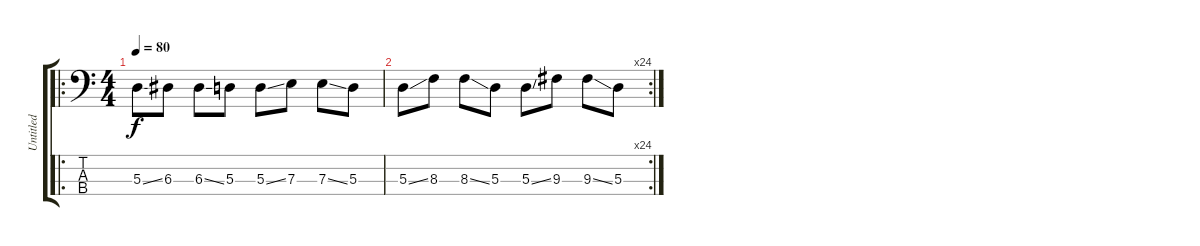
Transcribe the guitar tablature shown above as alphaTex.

\track ("Untitled" "Untitled") {instrument electricbassfinger}
\staff {score tabs}
\tuning (G2 D2 A1 E1) {hide}
\ro
\ts (4 4)
\tempo 80
\clef f4
\ks c
5.3{ss}.8{dy f instrument electricbassfinger} 6.3.8 6.3{ss}.8 5.3.8 5.3{ss}.8 7.3.8 7.3{ss}.8 5.3.8 |
\rc 24
5.3{ss}.8 8.3.8 8.3{ss}.8 5.3.8 5.3{ss}.8 9.3.8 9.3{ss}.8 5.3.8
